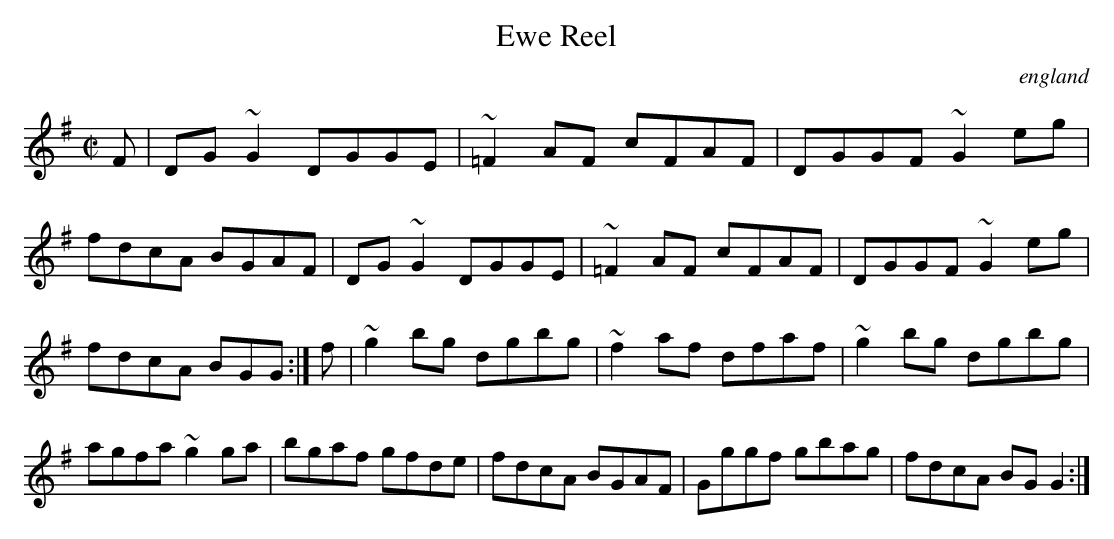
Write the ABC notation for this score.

X:1
T:Ewe Reel
O:england
E:9
M:C|
K:DMix
F|DG~G2 DGGE|~=F2 AF cFAF|DGGF ~G2 eg|fdcA BGAF|\
DG~G2 DGGE|~=F2 AF cFAF|DGGF ~G2eg|fdcA BGG:|\
f|~g2 bg dgbg|~f2 af dfaf|~g2bg dgbg|agfa ~g2 ga|\
bgaf gfde|fdcA BGAF|Gggf gbag|fdcA BGG2:|
\vfill\eject
